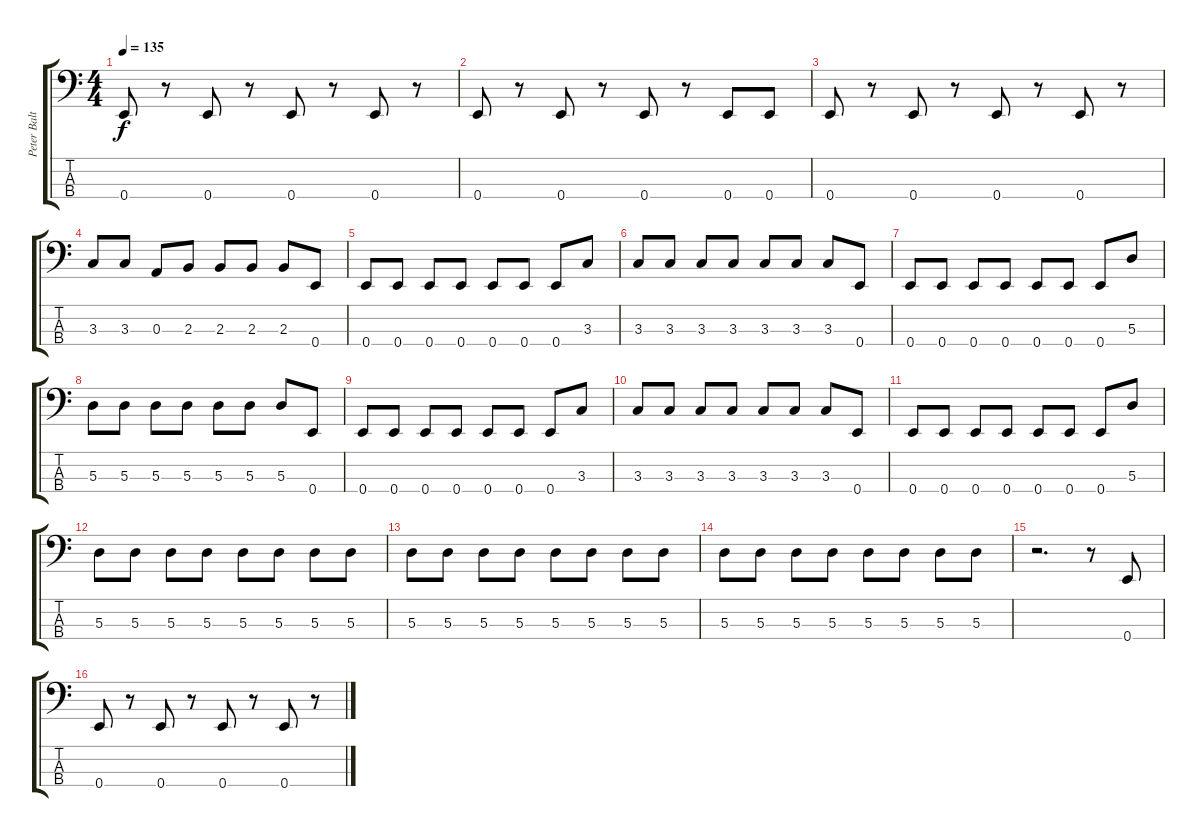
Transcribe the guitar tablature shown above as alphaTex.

\track ("Peter Baltes" "Peter Balt") {instrument electricbasspick}
\staff {score tabs}
\tuning (G2 D2 A1 E1) {hide}
\ts (4 4)
\tempo 135
\clef f4
\ks c
0.4.8{dy f} r.8 0.4.8 r.8 0.4.8 r.8 0.4.8 r.8 |
0.4.8 r.8 0.4.8 r.8 0.4.8 r.8 0.4.8 0.4.8 |
0.4.8 r.8 0.4.8 r.8 0.4.8 r.8 0.4.8 r.8 |
3.3.8 3.3.8 0.3.8 2.3.8 2.3.8 2.3.8 2.3.8 0.4.8 |
0.4.8 0.4.8 0.4.8 0.4.8 0.4.8 0.4.8 0.4.8 3.3.8 |
3.3.8 3.3.8 3.3.8 3.3.8 3.3.8 3.3.8 3.3.8 0.4.8 |
0.4.8 0.4.8 0.4.8 0.4.8 0.4.8 0.4.8 0.4.8 5.3.8 |
5.3.8 5.3.8 5.3.8 5.3.8 5.3.8 5.3.8 5.3.8 0.4.8 |
0.4.8 0.4.8 0.4.8 0.4.8 0.4.8 0.4.8 0.4.8 3.3.8 |
3.3.8 3.3.8 3.3.8 3.3.8 3.3.8 3.3.8 3.3.8 0.4.8 |
0.4.8 0.4.8 0.4.8 0.4.8 0.4.8 0.4.8 0.4.8 5.3.8 |
5.3.8 5.3.8 5.3.8 5.3.8 5.3.8 5.3.8 5.3.8 5.3.8 |
5.3.8 5.3.8 5.3.8 5.3.8 5.3.8 5.3.8 5.3.8 5.3.8 |
5.3.8 5.3.8 5.3.8 5.3.8 5.3.8 5.3.8 5.3.8 5.3.8 |
r.2{d} r.8 0.4.8 |
0.4.8 r.8 0.4.8 r.8 0.4.8 r.8 0.4.8 r.8
